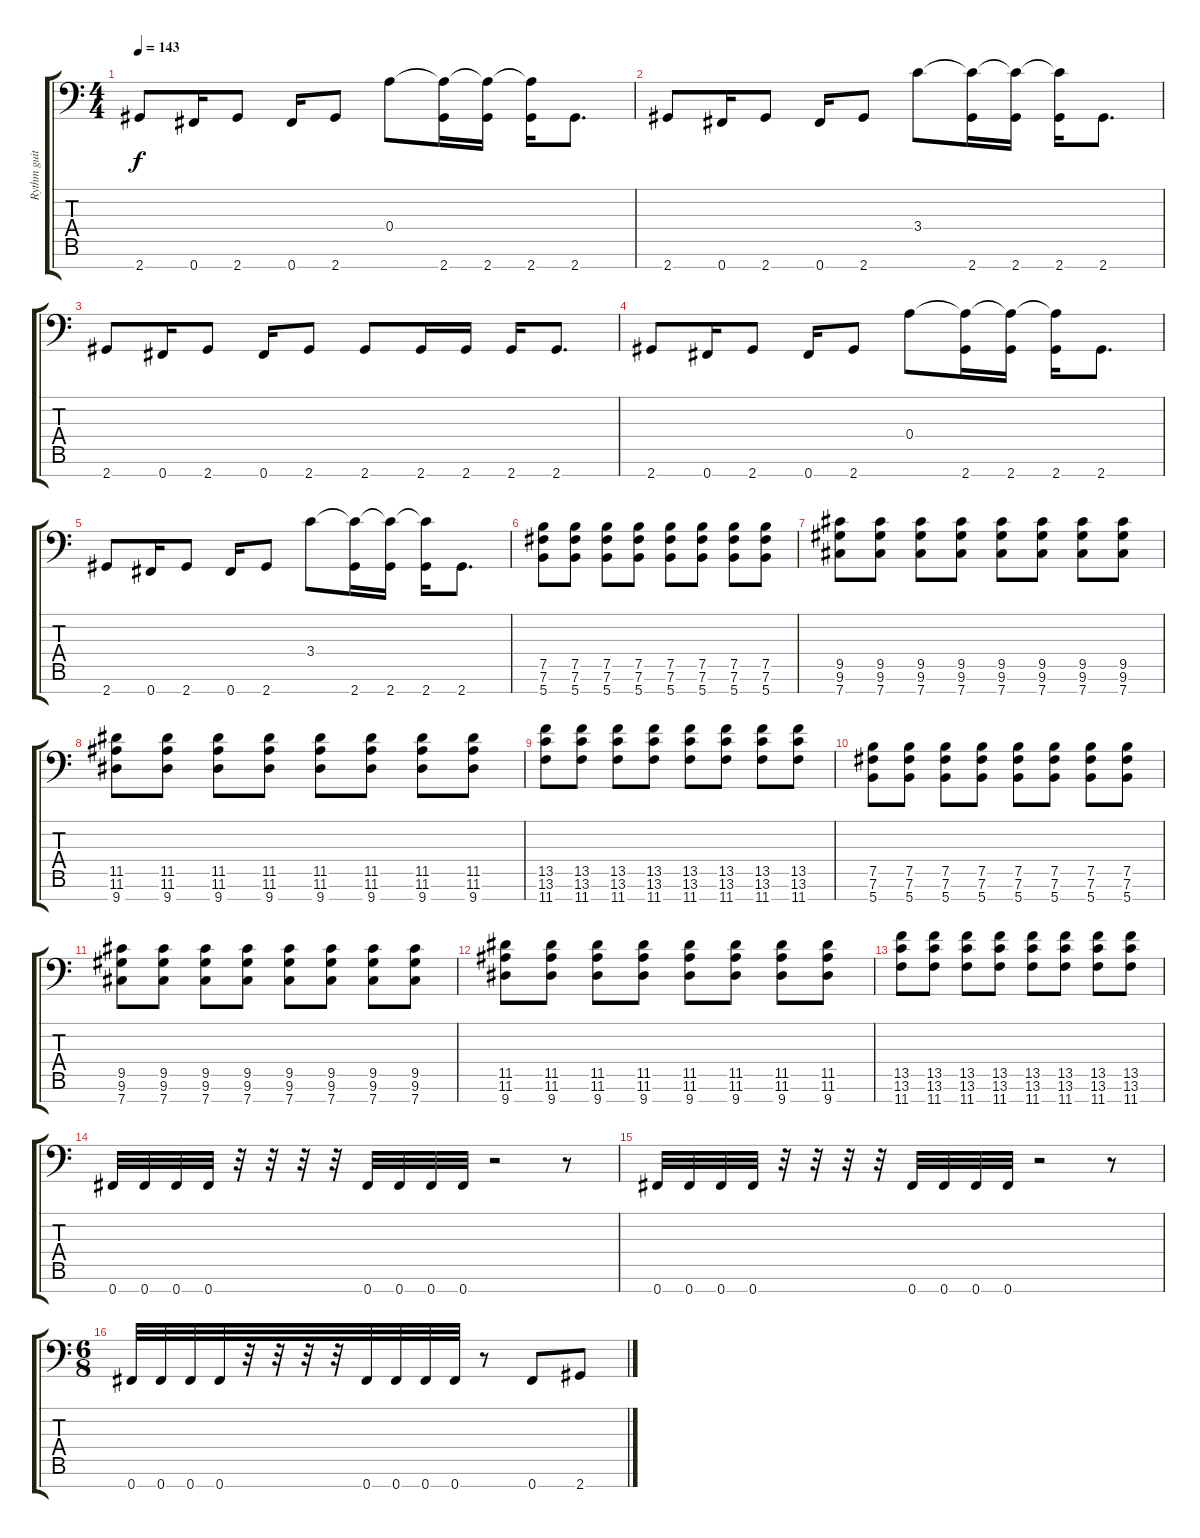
\track ("Rythm guitar 1" "Rythm guit") {instrument distortionguitar}
\staff {score tabs}
\tuning (B3 Gb3 D3 A2 E2 B1 Gb1) {hide}
\ts (4 4)
\tempo 143
\clef f4
\ks c
2.7.8{dy f} 0.7.16 2.7.8 0.7.16 2.7.8 0.4.8 (0.4{t} 2.7).16 (0.4{t} 2.7).16 (0.4{t} 2.7).16 2.7.8{d} |
2.7.8 0.7.16 2.7.8 0.7.16 2.7.8 3.4.8 (3.4{t} 2.7).16 (3.4{t} 2.7).16 (3.4{t} 2.7).16 2.7.8{d} |
2.7.8 0.7.16 2.7.8 0.7.16 2.7.8 2.7.8 2.7.16 2.7.16 2.7.16 2.7.8{d} |
2.7.8 0.7.16 2.7.8 0.7.16 2.7.8 0.4.8 (0.4{t} 2.7).16 (0.4{t} 2.7).16 (0.4{t} 2.7).16 2.7.8{d} |
2.7.8 0.7.16 2.7.8 0.7.16 2.7.8 3.4.8 (3.4{t} 2.7).16 (3.4{t} 2.7).16 (3.4{t} 2.7).16 2.7.8{d} |
(7.5 7.6 5.7).8 (7.5 7.6 5.7).8 (7.5 7.6 5.7).8 (7.5 7.6 5.7).8 (7.5 7.6 5.7).8 (7.5 7.6 5.7).8 (7.5 7.6 5.7).8 (7.5 7.6 5.7).8 |
(9.5 9.6 7.7).8 (9.5 9.6 7.7).8 (9.5 9.6 7.7).8 (9.5 9.6 7.7).8 (9.5 9.6 7.7).8 (9.5 9.6 7.7).8 (9.5 9.6 7.7).8 (9.5 9.6 7.7).8 |
(11.5 11.6 9.7).8 (11.5 11.6 9.7).8 (11.5 11.6 9.7).8 (11.5 11.6 9.7).8 (11.5 11.6 9.7).8 (11.5 11.6 9.7).8 (11.5 11.6 9.7).8 (11.5 11.6 9.7).8 |
(13.5 13.6 11.7).8 (13.5 13.6 11.7).8 (13.5 13.6 11.7).8 (13.5 13.6 11.7).8 (13.5 13.6 11.7).8 (13.5 13.6 11.7).8 (13.5 13.6 11.7).8 (13.5 13.6 11.7).8 |
(7.5 7.6 5.7).8 (7.5 7.6 5.7).8 (7.5 7.6 5.7).8 (7.5 7.6 5.7).8 (7.5 7.6 5.7).8 (7.5 7.6 5.7).8 (7.5 7.6 5.7).8 (7.5 7.6 5.7).8 |
(9.5 9.6 7.7).8 (9.5 9.6 7.7).8 (9.5 9.6 7.7).8 (9.5 9.6 7.7).8 (9.5 9.6 7.7).8 (9.5 9.6 7.7).8 (9.5 9.6 7.7).8 (9.5 9.6 7.7).8 |
(11.5 11.6 9.7).8 (11.5 11.6 9.7).8 (11.5 11.6 9.7).8 (11.5 11.6 9.7).8 (11.5 11.6 9.7).8 (11.5 11.6 9.7).8 (11.5 11.6 9.7).8 (11.5 11.6 9.7).8 |
(13.5 13.6 11.7).8 (13.5 13.6 11.7).8 (13.5 13.6 11.7).8 (13.5 13.6 11.7).8 (13.5 13.6 11.7).8 (13.5 13.6 11.7).8 (13.5 13.6 11.7).8 (13.5 13.6 11.7).8 |
0.7.32 0.7.32 0.7.32 0.7.32 r.32 r.32 r.32 r.32 0.7.32 0.7.32 0.7.32 0.7.32 r.2 r.8 |
0.7.32 0.7.32 0.7.32 0.7.32 r.32 r.32 r.32 r.32 0.7.32 0.7.32 0.7.32 0.7.32 r.2 r.8 |
\ts (6 8)
0.7.32 0.7.32 0.7.32 0.7.32 r.32 r.32 r.32 r.32 0.7.32 0.7.32 0.7.32 0.7.32 r.8 0.7.8 2.7.8
